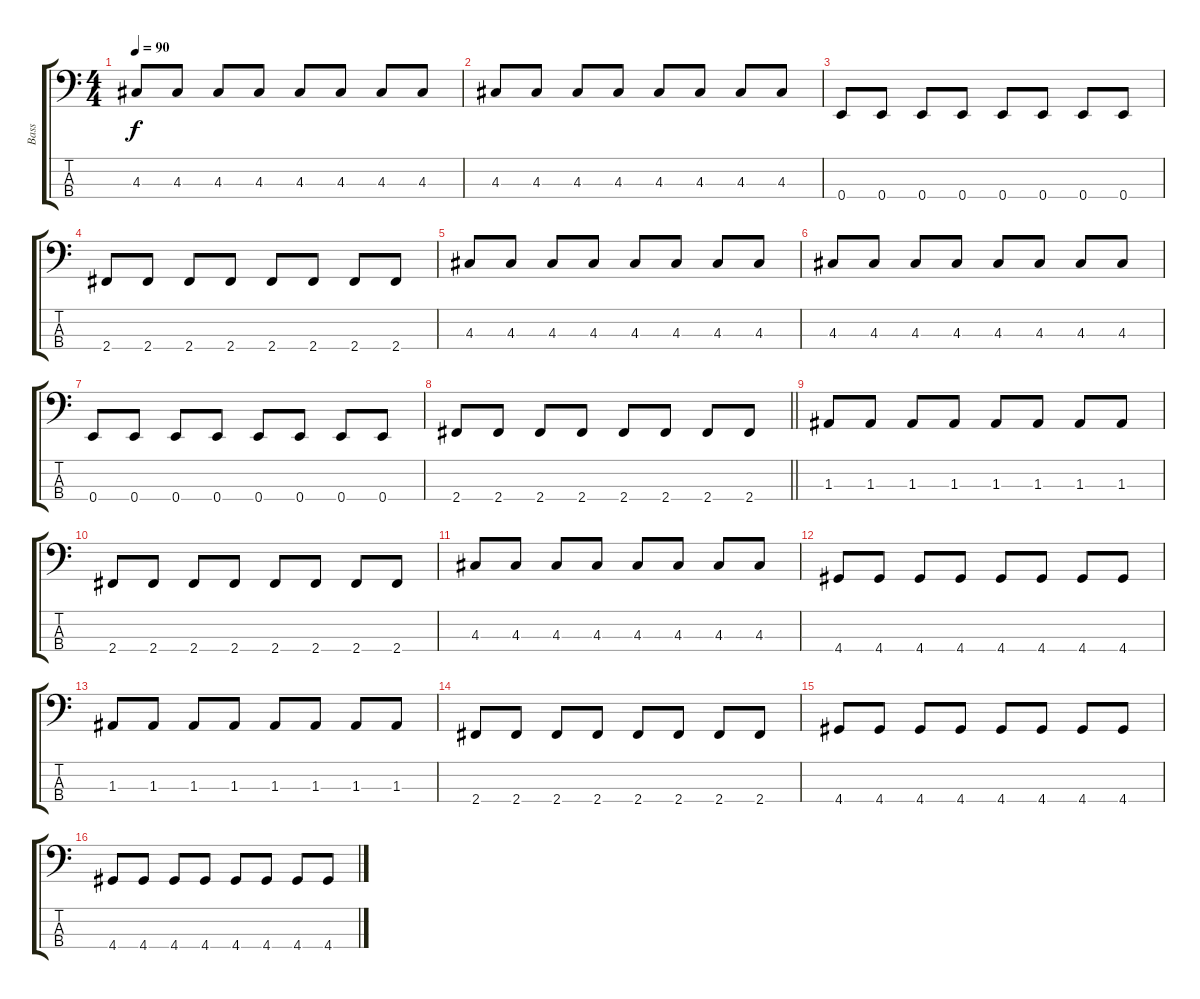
\track ("Bass" "Bass") {instrument electricbassfinger}
\staff {score tabs}
\tuning (G2 D2 A1 E1) {hide}
\ts (4 4)
\tempo 90
\clef f4
\ks c
4.3.8{dy f} 4.3.8 4.3.8 4.3.8 4.3.8 4.3.8 4.3.8 4.3.8 |
4.3.8 4.3.8 4.3.8 4.3.8 4.3.8 4.3.8 4.3.8 4.3.8 |
0.4.8 0.4.8 0.4.8 0.4.8 0.4.8 0.4.8 0.4.8 0.4.8 |
2.4.8 2.4.8 2.4.8 2.4.8 2.4.8 2.4.8 2.4.8 2.4.8 |
4.3.8 4.3.8 4.3.8 4.3.8 4.3.8 4.3.8 4.3.8 4.3.8 |
4.3.8 4.3.8 4.3.8 4.3.8 4.3.8 4.3.8 4.3.8 4.3.8 |
0.4.8 0.4.8 0.4.8 0.4.8 0.4.8 0.4.8 0.4.8 0.4.8 |
\barLineRight lightlight
2.4.8 2.4.8 2.4.8 2.4.8 2.4.8 2.4.8 2.4.8 2.4.8 |
1.3.8 1.3.8 1.3.8 1.3.8 1.3.8 1.3.8 1.3.8 1.3.8 |
2.4.8 2.4.8 2.4.8 2.4.8 2.4.8 2.4.8 2.4.8 2.4.8 |
4.3.8 4.3.8 4.3.8 4.3.8 4.3.8 4.3.8 4.3.8 4.3.8 |
4.4.8 4.4.8 4.4.8 4.4.8 4.4.8 4.4.8 4.4.8 4.4.8 |
1.3.8 1.3.8 1.3.8 1.3.8 1.3.8 1.3.8 1.3.8 1.3.8 |
2.4.8 2.4.8 2.4.8 2.4.8 2.4.8 2.4.8 2.4.8 2.4.8 |
4.4.8 4.4.8 4.4.8 4.4.8 4.4.8 4.4.8 4.4.8 4.4.8 |
4.4.8 4.4.8 4.4.8 4.4.8 4.4.8 4.4.8 4.4.8 4.4.8
